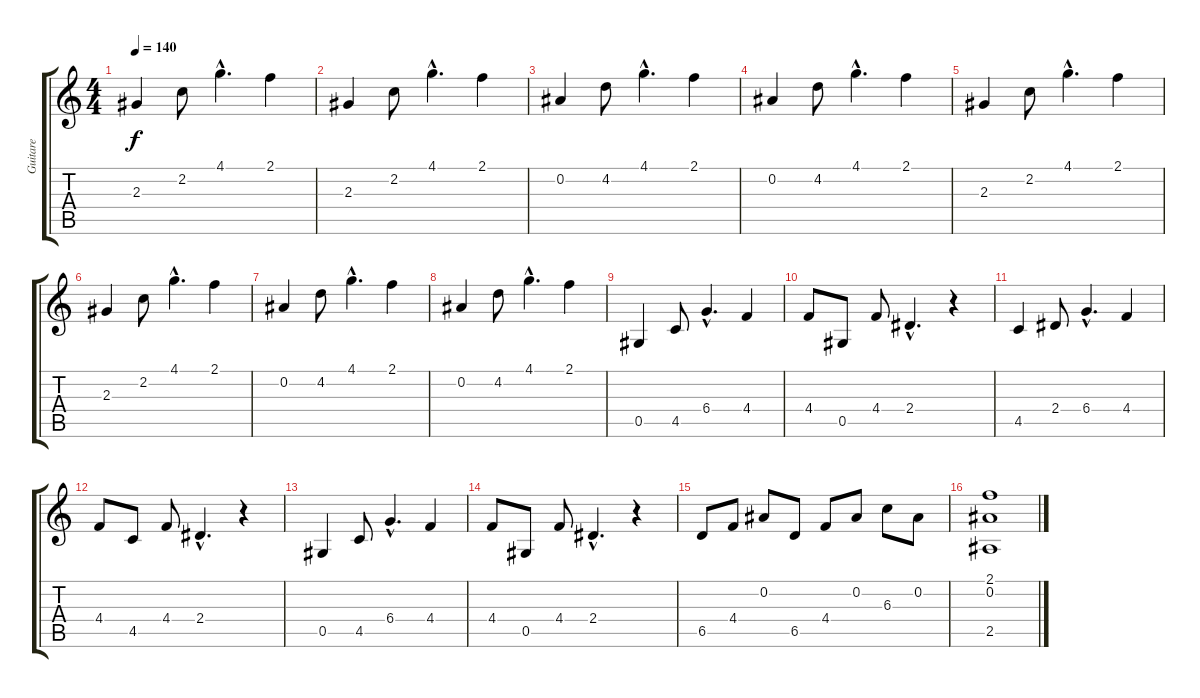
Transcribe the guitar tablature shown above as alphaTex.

\track ("Guitare" "Guitare") {instrument distortionguitar}
\staff {score tabs}
\tuning (Eb4 Bb3 Gb3 Db3 Ab2 Eb2) {hide}
\ts (4 4)
\tempo 140
\clef g2
\ks c
2.3.4{dy f} 2.2.8 4.1{hac}.4{d} 2.1.4 |
2.3.4 2.2.8 4.1{hac}.4{d} 2.1.4 |
0.2.4 4.2.8 4.1{hac}.4{d} 2.1.4 |
0.2.4 4.2.8 4.1{hac}.4{d} 2.1.4 |
2.3.4 2.2.8 4.1{hac}.4{d} 2.1.4 |
2.3.4 2.2.8 4.1{hac}.4{d} 2.1.4 |
0.2.4 4.2.8 4.1{hac}.4{d} 2.1.4 |
0.2.4 4.2.8 4.1{hac}.4{d} 2.1.4 |
0.5.4 4.5.8 6.4{hac}.4{d} 4.4.4 |
4.4.8 0.5.8 4.4.8 2.4{hac}.4{d} r.4 |
4.5.4 2.4.8 6.4{hac}.4{d} 4.4.4 |
4.4.8 4.5.8 4.4.8 2.4{hac}.4{d} r.4 |
0.5.4 4.5.8 6.4{hac}.4{d} 4.4.4 |
4.4.8 0.5.8 4.4.8 2.4{hac}.4{d} r.4 |
6.5.8 4.4.8 0.2.8 6.5.8 4.4.8 0.2.8 6.3.8 0.2.8 |
(2.1 0.2 2.5).1
